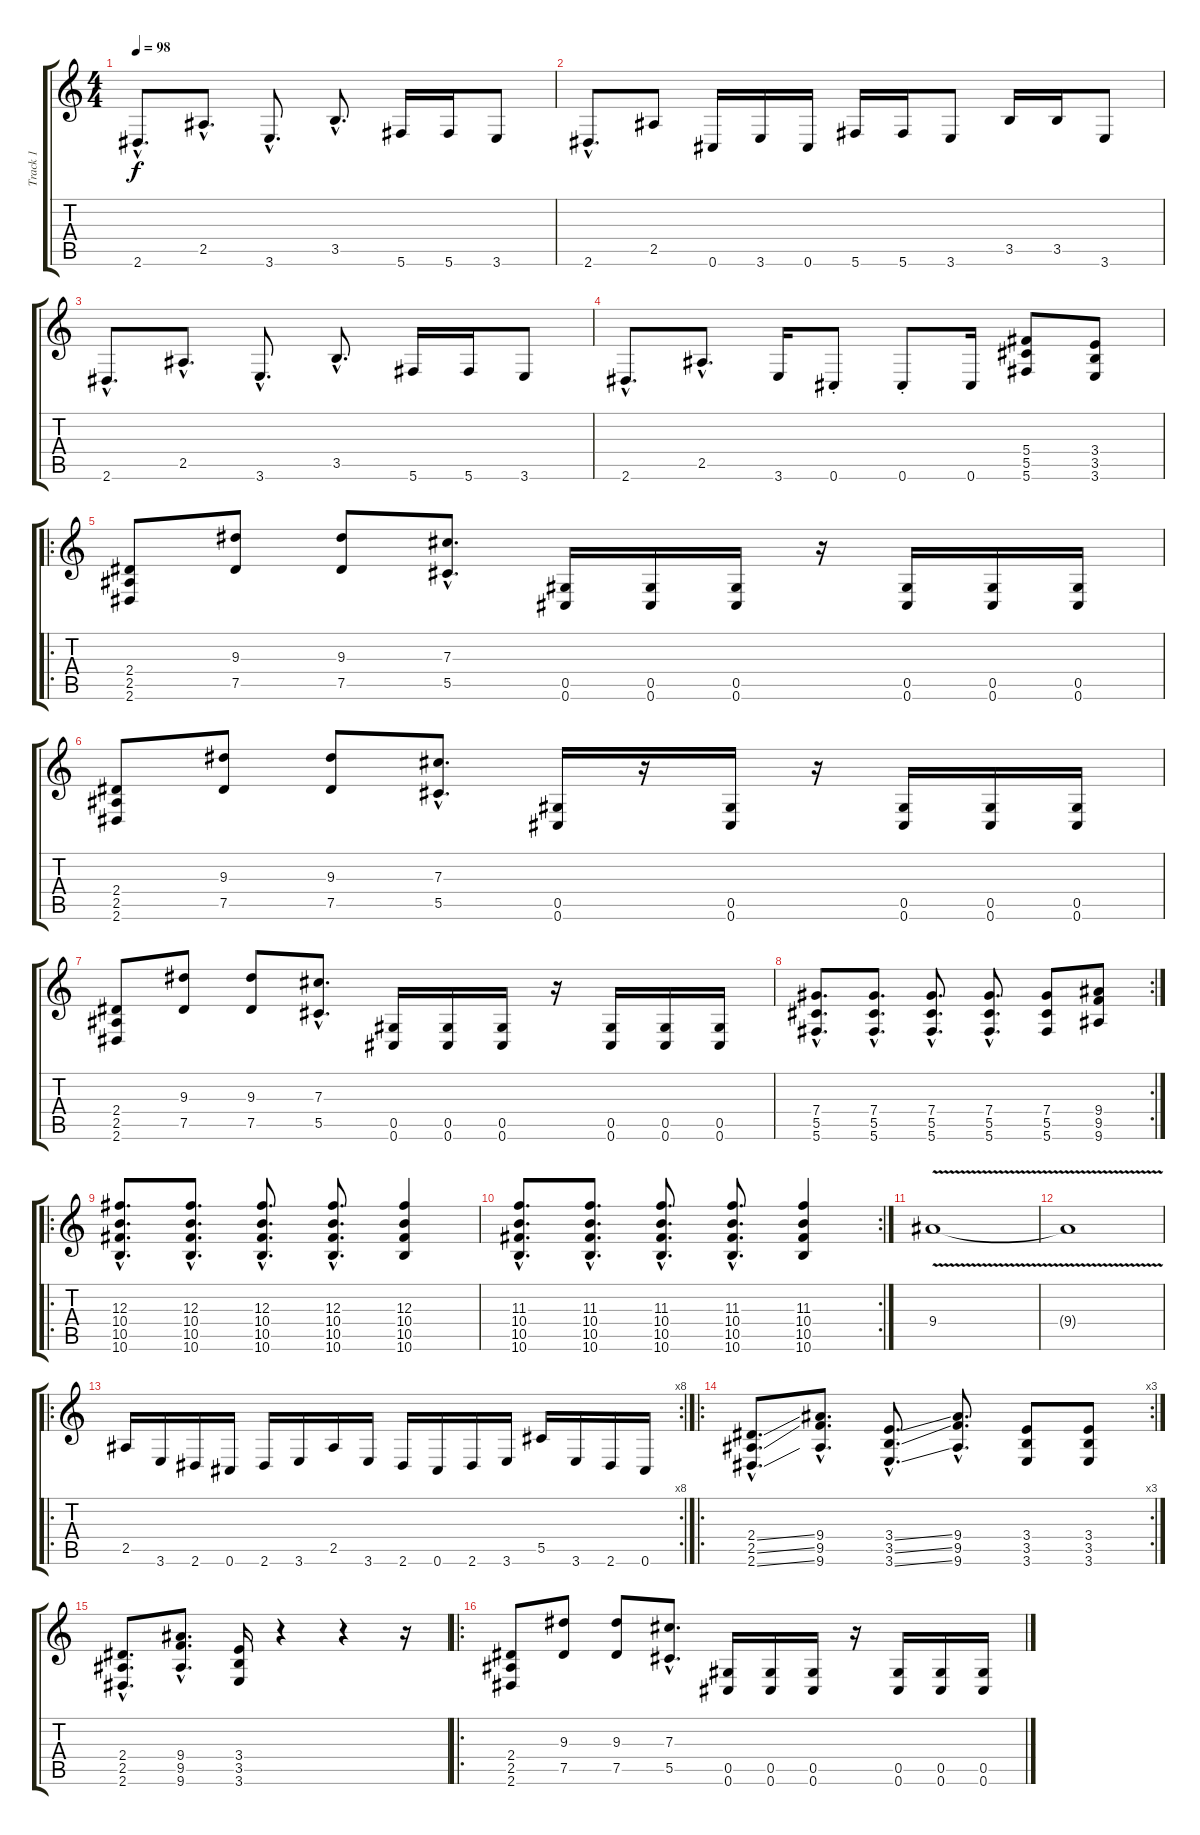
\track ("Track 1" "Track 1") {instrument distortionguitar}
\staff {score tabs}
\tuning (Eb4 Bb3 Gb3 Db3 Ab2 Db2) {hide}
\ts (4 4)
\tempo 98
\clef g2
\ks c
2.6{hac}.8{d dy f} 2.5{hac}.8{d} 3.6{hac}.8{d} 3.5{hac}.8{d} 5.6.16 5.6.16 3.6.8 |
2.6{hac}.8{d} 2.5.8 0.6.16 3.6.16 0.6.16 5.6.16 5.6.16 3.6.8 3.5.16 3.5.16 3.6.8 |
2.6{hac}.8{d} 2.5{hac}.8{d} 3.6{hac}.8{d} 3.5{hac}.8{d} 5.6.16 5.6.16 3.6.8 |
2.6{hac}.8{d} 2.5{hac}.8{d} 3.6.16 0.6{st}.8 0.6{st}.8 0.6.16 (5.4 5.5 5.6).8 (3.4 3.5 3.6).8 |
\ro
(2.4 2.5 2.6).8 (9.3 7.5).8 (9.3 7.5).8 (7.3{hac} 5.5{hac}).8{d} (0.5 0.6).16 (0.5 0.6).16 (0.5 0.6).16 r.16 (0.5 0.6).16 (0.5 0.6).16 (0.5 0.6).16 |
(2.4 2.5 2.6).8 (9.3 7.5).8 (9.3 7.5).8 (7.3{hac} 5.5{hac}).8{d} (0.5 0.6).16 r.16 (0.5 0.6).16 r.16 (0.5 0.6).16 (0.5 0.6).16 (0.5 0.6).16 |
(2.4 2.5 2.6).8 (9.3 7.5).8 (9.3 7.5).8 (7.3{hac} 5.5{hac}).8{d} (0.5 0.6).16 (0.5 0.6).16 (0.5 0.6).16 r.16 (0.5 0.6).16 (0.5 0.6).16 (0.5 0.6).16 |
\rc 2
(7.4{hac} 5.5{hac} 5.6{hac}).8{d} (7.4{hac} 5.5{hac} 5.6{hac}).8{d} (7.4{hac} 5.5{hac} 5.6{hac}).8{d} (7.4{hac} 5.5{hac} 5.6{hac}).8{d} (7.4 5.5 5.6).8 (9.4 9.5 9.6).8 |
\ro
(12.3{hac} 10.4{hac} 10.5{hac} 10.6{hac}).8{d} (12.3{hac} 10.4{hac} 10.5{hac} 10.6{hac}).8{d} (12.3{hac} 10.4{hac} 10.5{hac} 10.6{hac}).8{d} (12.3{hac} 10.4{hac} 10.5{hac} 10.6{hac}).8{d} (12.3 10.4 10.5 10.6).4 |
\rc 2
(11.3{hac} 10.4{hac} 10.5{hac} 10.6{hac}).8{d} (11.3{hac} 10.4{hac} 10.5{hac} 10.6{hac}).8{d} (11.3{hac} 10.4{hac} 10.5{hac} 10.6{hac}).8{d} (11.3{hac} 10.4{hac} 10.5{hac} 10.6{hac}).8{d} (11.3 10.4 10.5 10.6).4 |
9.4{v}.1 |
9.4{t}.1 |
\ro
\rc 8
2.5.16 3.6.16 2.6.16 0.6.16 2.6.16 3.6.16 2.5.16 3.6.16 2.6.16 0.6.16 2.6.16 3.6.16 5.5.16 3.6.16 2.6.16 0.6.16 |
\ro
\rc 3
(2.4{ss hac} 2.5{ss hac} 2.6{ss hac}).8{d} (9.4{hac} 9.5{hac} 9.6{hac}).8{d} (3.4{ss hac} 3.5{ss hac} 3.6{ss hac}).8{d} (9.4{hac} 9.5{hac} 9.6{hac}).8{d} (3.4 3.5 3.6).8 (3.4 3.5 3.6).8 |
(2.4{hac} 2.5{hac} 2.6{hac}).8{d} (9.4{hac} 9.5{hac} 9.6{hac}).8{d} (3.4 3.5 3.6).16 r.4 r.4 r.16 |
\ro
(2.4 2.5 2.6).8 (9.3 7.5).8 (9.3 7.5).8 (7.3{hac} 5.5{hac}).8{d} (0.5 0.6).16 (0.5 0.6).16 (0.5 0.6).16 r.16 (0.5 0.6).16 (0.5 0.6).16 (0.5 0.6).16
